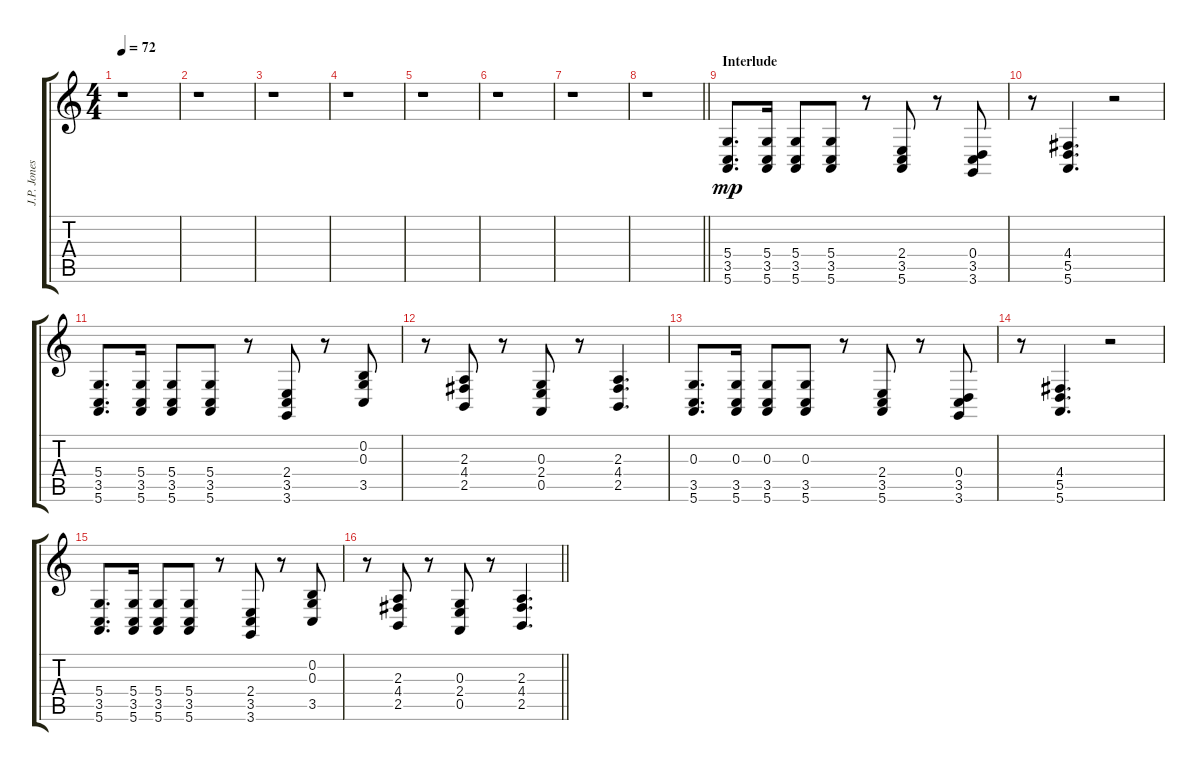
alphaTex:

\track ("J.P. Jones (Keyboard B/Treble)" "J.P. Jones") {instrument electricpiano1}
\staff {score tabs}
\tuning (E4 B3 G3 D3 A2 E2) {hide}
\ts (4 4)
\tempo 72
\clef g2
\ks c
r.1{dy mp} |
r.1 |
r.1 |
r.1 |
r.1 |
r.1 |
r.1 |
\barLineRight lightlight
r.1 |
\section ("" "Interlude")
(5.4 3.5 5.6).8{d} (5.4 3.5 5.6).16 (5.4 3.5 5.6).8 (5.4 3.5 5.6).8 r.8 (2.4 3.5 5.6).8 r.8 (0.4 3.5 3.6).8 |
r.8 (4.4 5.5 5.6).4{d} r.2 |
(5.4 3.5 5.6).8{d} (5.4 3.5 5.6).16 (5.4 3.5 5.6).8 (5.4 3.5 5.6).8 r.8 (2.4 3.5 3.6).8 r.8 (0.2 0.3 3.5).8 |
r.8 (2.3 4.4 2.5).8 r.8 (0.3 2.4 0.5).8 r.8 (2.3 4.4 2.5).4{d} |
(0.3 3.5 5.6).8{d} (0.3 3.5 5.6).16 (0.3 3.5 5.6).8 (0.3 3.5 5.6).8 r.8 (2.4 3.5 5.6).8 r.8 (0.4 3.5 3.6).8 |
r.8 (4.4 5.5 5.6).4{d} r.2 |
(5.4 3.5 5.6).8{d} (5.4 3.5 5.6).16 (5.4 3.5 5.6).8 (5.4 3.5 5.6).8 r.8 (2.4 3.5 3.6).8 r.8 (0.2 0.3 3.5).8 |
\barLineRight lightlight
r.8 (2.3 4.4 2.5).8 r.8 (0.3 2.4 0.5).8 r.8 (2.3 4.4 2.5).4{d}
